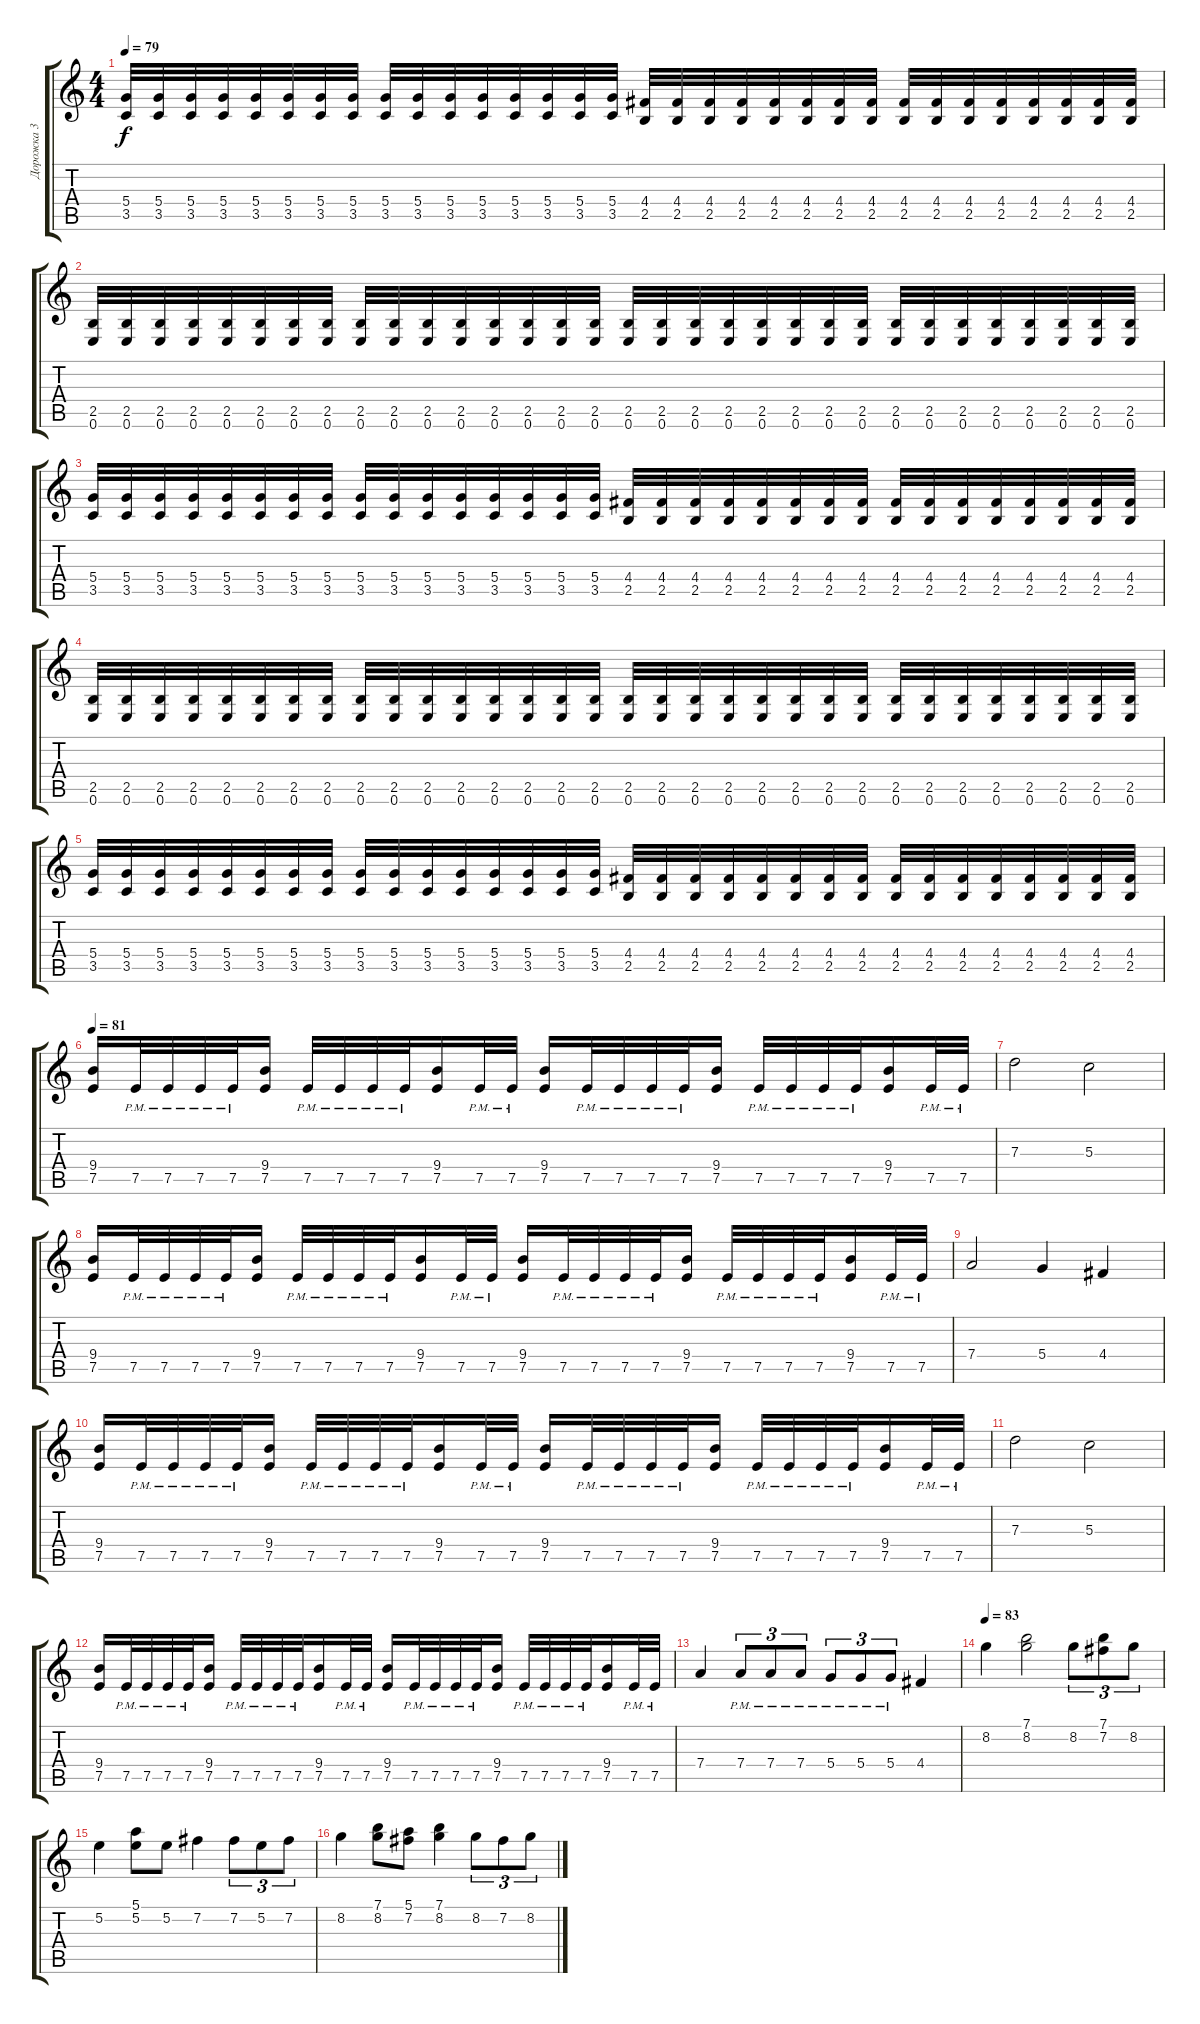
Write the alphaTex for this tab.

\track ("Дорожка 3" "Дорожка 3") {instrument distortionguitar}
\staff {score tabs}
\tuning (E4 B3 G3 D3 A2 E2) {hide}
\ts (4 4)
\tempo 79
\clef g2
\ks c
(5.4 3.5).32{dy f} (5.4 3.5).32 (5.4 3.5).32 (5.4 3.5).32 (5.4 3.5).32 (5.4 3.5).32 (5.4 3.5).32 (5.4 3.5).32 (5.4 3.5).32 (5.4 3.5).32 (5.4 3.5).32 (5.4 3.5).32 (5.4 3.5).32 (5.4 3.5).32 (5.4 3.5).32 (5.4 3.5).32 (4.4 2.5).32 (4.4 2.5).32 (4.4 2.5).32 (4.4 2.5).32 (4.4 2.5).32 (4.4 2.5).32 (4.4 2.5).32 (4.4 2.5).32 (4.4 2.5).32 (4.4 2.5).32 (4.4 2.5).32 (4.4 2.5).32 (4.4 2.5).32 (4.4 2.5).32 (4.4 2.5).32 (4.4 2.5).32 |
(2.5 0.6).32 (2.5 0.6).32 (2.5 0.6).32 (2.5 0.6).32 (2.5 0.6).32 (2.5 0.6).32 (2.5 0.6).32 (2.5 0.6).32 (2.5 0.6).32 (2.5 0.6).32 (2.5 0.6).32 (2.5 0.6).32 (2.5 0.6).32 (2.5 0.6).32 (2.5 0.6).32 (2.5 0.6).32 (2.5 0.6).32 (2.5 0.6).32 (2.5 0.6).32 (2.5 0.6).32 (2.5 0.6).32 (2.5 0.6).32 (2.5 0.6).32 (2.5 0.6).32 (2.5 0.6).32 (2.5 0.6).32 (2.5 0.6).32 (2.5 0.6).32 (2.5 0.6).32 (2.5 0.6).32 (2.5 0.6).32 (2.5 0.6).32 |
(5.4 3.5).32 (5.4 3.5).32 (5.4 3.5).32 (5.4 3.5).32 (5.4 3.5).32 (5.4 3.5).32 (5.4 3.5).32 (5.4 3.5).32 (5.4 3.5).32 (5.4 3.5).32 (5.4 3.5).32 (5.4 3.5).32 (5.4 3.5).32 (5.4 3.5).32 (5.4 3.5).32 (5.4 3.5).32 (4.4 2.5).32 (4.4 2.5).32 (4.4 2.5).32 (4.4 2.5).32 (4.4 2.5).32 (4.4 2.5).32 (4.4 2.5).32 (4.4 2.5).32 (4.4 2.5).32 (4.4 2.5).32 (4.4 2.5).32 (4.4 2.5).32 (4.4 2.5).32 (4.4 2.5).32 (4.4 2.5).32 (4.4 2.5).32 |
(2.5 0.6).32 (2.5 0.6).32 (2.5 0.6).32 (2.5 0.6).32 (2.5 0.6).32 (2.5 0.6).32 (2.5 0.6).32 (2.5 0.6).32 (2.5 0.6).32 (2.5 0.6).32 (2.5 0.6).32 (2.5 0.6).32 (2.5 0.6).32 (2.5 0.6).32 (2.5 0.6).32 (2.5 0.6).32 (2.5 0.6).32 (2.5 0.6).32 (2.5 0.6).32 (2.5 0.6).32 (2.5 0.6).32 (2.5 0.6).32 (2.5 0.6).32 (2.5 0.6).32 (2.5 0.6).32 (2.5 0.6).32 (2.5 0.6).32 (2.5 0.6).32 (2.5 0.6).32 (2.5 0.6).32 (2.5 0.6).32 (2.5 0.6).32 |
(5.4 3.5).32 (5.4 3.5).32 (5.4 3.5).32 (5.4 3.5).32 (5.4 3.5).32 (5.4 3.5).32 (5.4 3.5).32 (5.4 3.5).32 (5.4 3.5).32 (5.4 3.5).32 (5.4 3.5).32 (5.4 3.5).32 (5.4 3.5).32 (5.4 3.5).32 (5.4 3.5).32 (5.4 3.5).32 (4.4 2.5).32 (4.4 2.5).32 (4.4 2.5).32 (4.4 2.5).32 (4.4 2.5).32 (4.4 2.5).32 (4.4 2.5).32 (4.4 2.5).32 (4.4 2.5).32 (4.4 2.5).32 (4.4 2.5).32 (4.4 2.5).32 (4.4 2.5).32 (4.4 2.5).32 (4.4 2.5).32 (4.4 2.5).32 |
\tempo 81
(9.4 7.5).16 7.5{pm}.32 7.5{pm}.32 7.5{pm}.32 7.5{pm}.32 (9.4 7.5).16 7.5{pm}.32 7.5{pm}.32 7.5{pm}.32 7.5{pm}.32 (9.4 7.5).16 7.5{pm}.32 7.5{pm}.32 (9.4 7.5).16 7.5{pm}.32 7.5{pm}.32 7.5{pm}.32 7.5{pm}.32 (9.4 7.5).16 7.5{pm}.32 7.5{pm}.32 7.5{pm}.32 7.5{pm}.32 (9.4 7.5).16 7.5{pm}.32 7.5{pm}.32 |
7.3.2 5.3.2 |
(9.4 7.5).16 7.5{pm}.32 7.5{pm}.32 7.5{pm}.32 7.5{pm}.32 (9.4 7.5).16 7.5{pm}.32 7.5{pm}.32 7.5{pm}.32 7.5{pm}.32 (9.4 7.5).16 7.5{pm}.32 7.5{pm}.32 (9.4 7.5).16 7.5{pm}.32 7.5{pm}.32 7.5{pm}.32 7.5{pm}.32 (9.4 7.5).16 7.5{pm}.32 7.5{pm}.32 7.5{pm}.32 7.5{pm}.32 (9.4 7.5).16 7.5{pm}.32 7.5{pm}.32 |
7.4.2 5.4.4 4.4.4 |
(9.4 7.5).16 7.5{pm}.32 7.5{pm}.32 7.5{pm}.32 7.5{pm}.32 (9.4 7.5).16 7.5{pm}.32 7.5{pm}.32 7.5{pm}.32 7.5{pm}.32 (9.4 7.5).16 7.5{pm}.32 7.5{pm}.32 (9.4 7.5).16 7.5{pm}.32 7.5{pm}.32 7.5{pm}.32 7.5{pm}.32 (9.4 7.5).16 7.5{pm}.32 7.5{pm}.32 7.5{pm}.32 7.5{pm}.32 (9.4 7.5).16 7.5{pm}.32 7.5{pm}.32 |
7.3.2 5.3.2 |
(9.4 7.5).16 7.5{pm}.32 7.5{pm}.32 7.5{pm}.32 7.5{pm}.32 (9.4 7.5).16 7.5{pm}.32 7.5{pm}.32 7.5{pm}.32 7.5{pm}.32 (9.4 7.5).16 7.5{pm}.32 7.5{pm}.32 (9.4 7.5).16 7.5{pm}.32 7.5{pm}.32 7.5{pm}.32 7.5{pm}.32 (9.4 7.5).16 7.5{pm}.32 7.5{pm}.32 7.5{pm}.32 7.5{pm}.32 (9.4 7.5).16 7.5{pm}.32 7.5{pm}.32 |
7.4.4 7.4{pm}.8{tu (3 2)} 7.4{pm}.8{tu (3 2)} 7.4{pm}.8{tu (3 2)} 5.4{pm}.8{tu (3 2)} 5.4{pm}.8{tu (3 2)} 5.4{pm}.8{tu (3 2)} 4.4.4 |
\tempo 83
8.2.4 (7.1 8.2).2 8.2.8{tu (3 2)} (7.1 7.2).8{tu (3 2)} 8.2.8{tu (3 2)} |
5.2.4 (5.1 5.2).8 5.2.8 7.2.4 7.2.8{tu (3 2)} 5.2.8{tu (3 2)} 7.2.8{tu (3 2)} |
8.2.4 (7.1 8.2).8 (5.1 7.2).8 (7.1 8.2).4 8.2.8{tu (3 2)} 7.2.8{tu (3 2)} 8.2.8{tu (3 2)}
